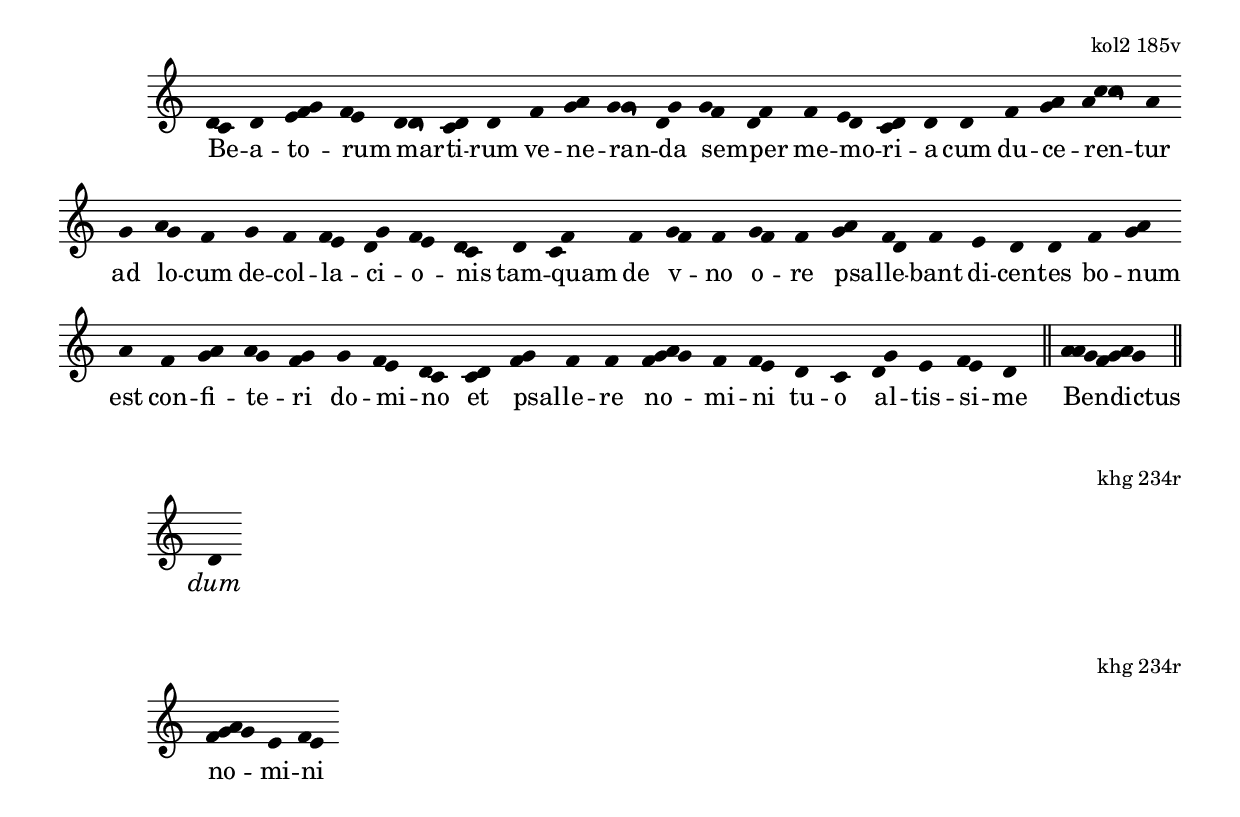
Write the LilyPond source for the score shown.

\version "2.19.32"

\include "../lib/synopsis.ily"

\score {
  \transpose c c' {
    \plainchant
    \melisma { d c } d \melisma { e f g } \melisma { f e } \bar "" \melisma { d \strophicus d } \melisma { c d } d \bar ""
    f \melisma { g a } \melisma { g \strophicus g } \melisma { d g } \bar "" \melisma { g f } \melisma { d f } \bar "" f \melisma { e d } \bar "" \melisma { c d } d \bar ""
    d \bar "" f \melisma { g a } \melisma { a c' \strophicus c' } a \bar ""
    g \bar "" \melisma { a g } f \bar "" g f \bar "" \melisma { f e } \melisma { d g } \melisma { f e } \melisma { d c } \bar ""
    d \melisma { c f } \bar "" f \bar "" \melisma { g f } f \bar "" \melisma { g f } f \bar "" \melisma { g a } \melisma { f d } f \bar "" e d d \bar ""
    f \melisma { g a } \bar "" a \bar "" f \melisma { g a } \melisma { a g } \melisma { f g } \bar "" g \melisma { f e } \melisma { d c } \bar ""
    \melisma { c d } \bar "" \melisma { f g } f f \bar "" \melisma { f g a g } f \melisma { f e } \bar "" d c \bar "" \melisma { d g } e \melisma { f e } d \bar "||"

    \melisma { a a g f g a g } \bar "||"
  }
  \addlyrics {
    Be -- a -- to -- rum mar -- ti -- rum
    ve -- ne -- ran -- da sem -- per me -- mo -- ri -- a
    cum du -- ce -- ren -- tur
    ad lo -- cum de -- col -- la -- ci -- o -- nis
    tam -- quam de v -- no o -- re psal -- le -- bant di -- cen -- tes
    bo -- num est con -- fi -- te -- ri do -- mi -- no
    et psal -- le -- re no -- mi -- ni tu -- o al -- tis -- si -- me

    Bendictus
  }
  \header {
    fontes = "kol2 185v"
  }
}

\score {
  \transpose c c' {
    \plainchant
    d4
  }
  \addlyrics {
    \lyrit dum \lyrrev
  }
  \header {
    fontes = "khg 234r"
  }
}

\score {
  \transpose c c' {
    \plainchant
    \melisma { f g a g } e \melisma { f e }
  }
  \addlyrics {
    no -- mi -- ni
  }
  \header {
    fontes = "khg 234r"
  }
}
